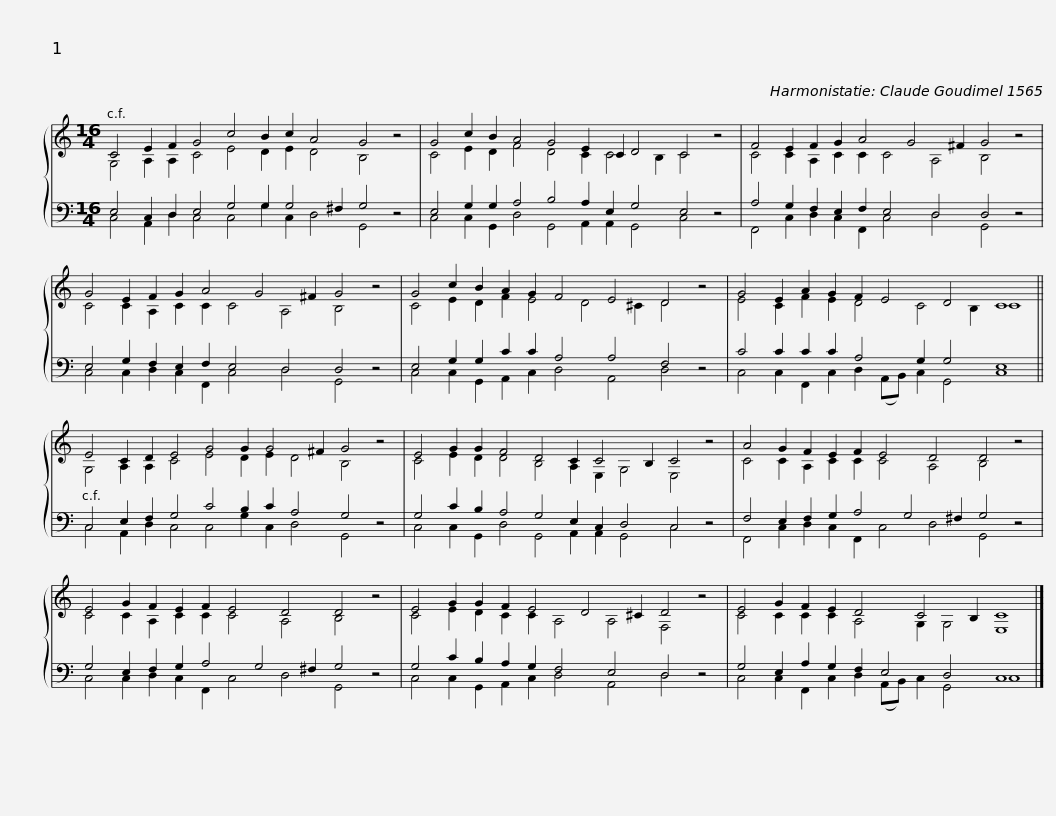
X:1
%%score { ( 1 2 ) | ( 3 4 ) }
L:1/8
M:16/4
I:linebreak $
K:C
V:1 treble
V:2 treble
V:3 bass
V:4 bass
V:1
 C4 E2 F2 G4 c4 B2 c2 A4 G4 z4 |$ G4 c2 B2 A4 G4 E2 C2 D4 C4 z4 |$ F4 E2 F2 G2 A4 G4 ^F2 G4 z4 |$ G4 E2 F2 G2 A4 G4 ^F2 G4 z4 |$ G4 c2 B2 A2 G2 F4 E4 D4 z4 |$ %5
 G4 E2 A2 G2 F2 E4 D4 C8 ||$ E4 C2 D2 E4 G4 G2 G4 ^F2 G4 z4 |$ E4 G2 G2 F4 D4 C2 C4 B,2 C4 z4 |$ A4 G2 F2 E2 F2 E4 D4 D4 z4 |$ E4 G2 F2 E2 F2 E4 D4 D4 z4 |$ %10
 E4 G2 G2 F2 E4 D4 ^C2 D4 z4 |$ E4 G2 F2 E2 D4 C4 B,2 C8 |] %12
V:2
 G,4 A,2 A,2 C4 E4 D2 E2 D4 B,4 x4 |$ C4 E2 D2 F4 D4 C2 C4 B,2 C4 x4 |$ C4 C2 A,2 C2 C2 C4 A,4 B,4 x4 |$ C4 C2 A,2 C2 C2 C4 A,4 B,4 x4 |$ C4 E2 D2 F2 E4 D4 ^C2 D4 x4 |$ %5
 E4 C2 F2 E2 D4 C4 B,2 C8 ||$ G,4 A,2 A,2 C4 E4 D2 E2 D4 B,4 x4 |$ C4 E2 D2 D4 B,4 A,2 E,2 G,4 E,4 x4 |$ C4 C2 A,2 C2 C2 C4 A,4 B,4 x4 |$ C4 C2 A,2 C2 C2 C4 A,4 B,4 x4 |$ %10
 C4 E2 D2 C2 C2 A,4 A,4 F,4 x4 |$ C4 C2 C2 C2 A,4 G,2 G,4 E,8 |] %12
V:3
 E,4 C,2 D,2 E,4 G,4 G,2 G,4 ^F,2 G,4 z4 |$ E,4 G,2 G,2 A,4 B,4 A,2 E,2 G,4 E,4 z4 |$ A,4 G,2 F,2 E,2 F,2 E,4 D,4 D,4 z4 |$ E,4 G,2 F,2 E,2 F,2 E,4 D,4 D,4 z4 |$ E,4 G,2 G,2 C2 C2 A,4 A,4 F,4 z4 |$ %5
 C4 C2 C2 C2 A,4 G,2 G,4 E,8 ||$ C,4 E,2 F,2 G,4 C4 B,2 C2 A,4 G,4 z4 |$ G,4 C2 B,2 A,4 G,4 E,2 C,2 D,4 C,4 z4 |$ F,4 E,2 F,2 G,2 A,4 G,4 ^F,2 G,4 z4 |$ G,4 E,2 F,2 G,2 A,4 G,4 ^F,2 G,4 z4 |$ %10
 G,4 C2 B,2 A,2 G,2 F,4 E,4 D,4 z4 |$ G,4 E,2 A,2 G,2 F,2 E,4 D,4 C,8 |] %12
V:4
 C,4 A,,2 D,2 C,4 C,4 G,2 C,2 D,4 G,,4 x4 |$ C,4 C,2 G,,2 D,4 G,,4 A,,2 A,,2 G,,4 C,4 x4 |$ F,,4 C,2 D,2 C,2 F,,2 C,4 D,4 G,,4 x4 |$ C,4 C,2 D,2 C,2 F,,2 C,4 D,4 G,,4 x4 |$ C,4 C,2 G,,2 A,,2 C,2 D,4 A,,4 D,4 x4 |$ %5
 C,4 C,2 F,,2 C,2 D,2 (A,,B,,) C,2 G,,4 C,8 ||$ C,4 A,,2 D,2 C,4 C,4 G,2 C,2 D,4 G,,4 x4 |$ C,4 C,2 G,,2 D,4 G,,4 A,,2 A,,2 G,,4 C,4 x4 |$ F,,4 C,2 D,2 C,2 F,,2 C,4 D,4 G,,4 x4 |$ C,4 C,2 D,2 C,2 F,,2 C,4 D,4 G,,4 x4 |$ %10
 C,4 C,2 G,,2 A,,2 C,2 D,4 A,,4 D,4 x4 |$ C,4 C,2 F,,2 C,2 D,2 (A,,B,,) C,2 G,,4 C,8 |] %12
